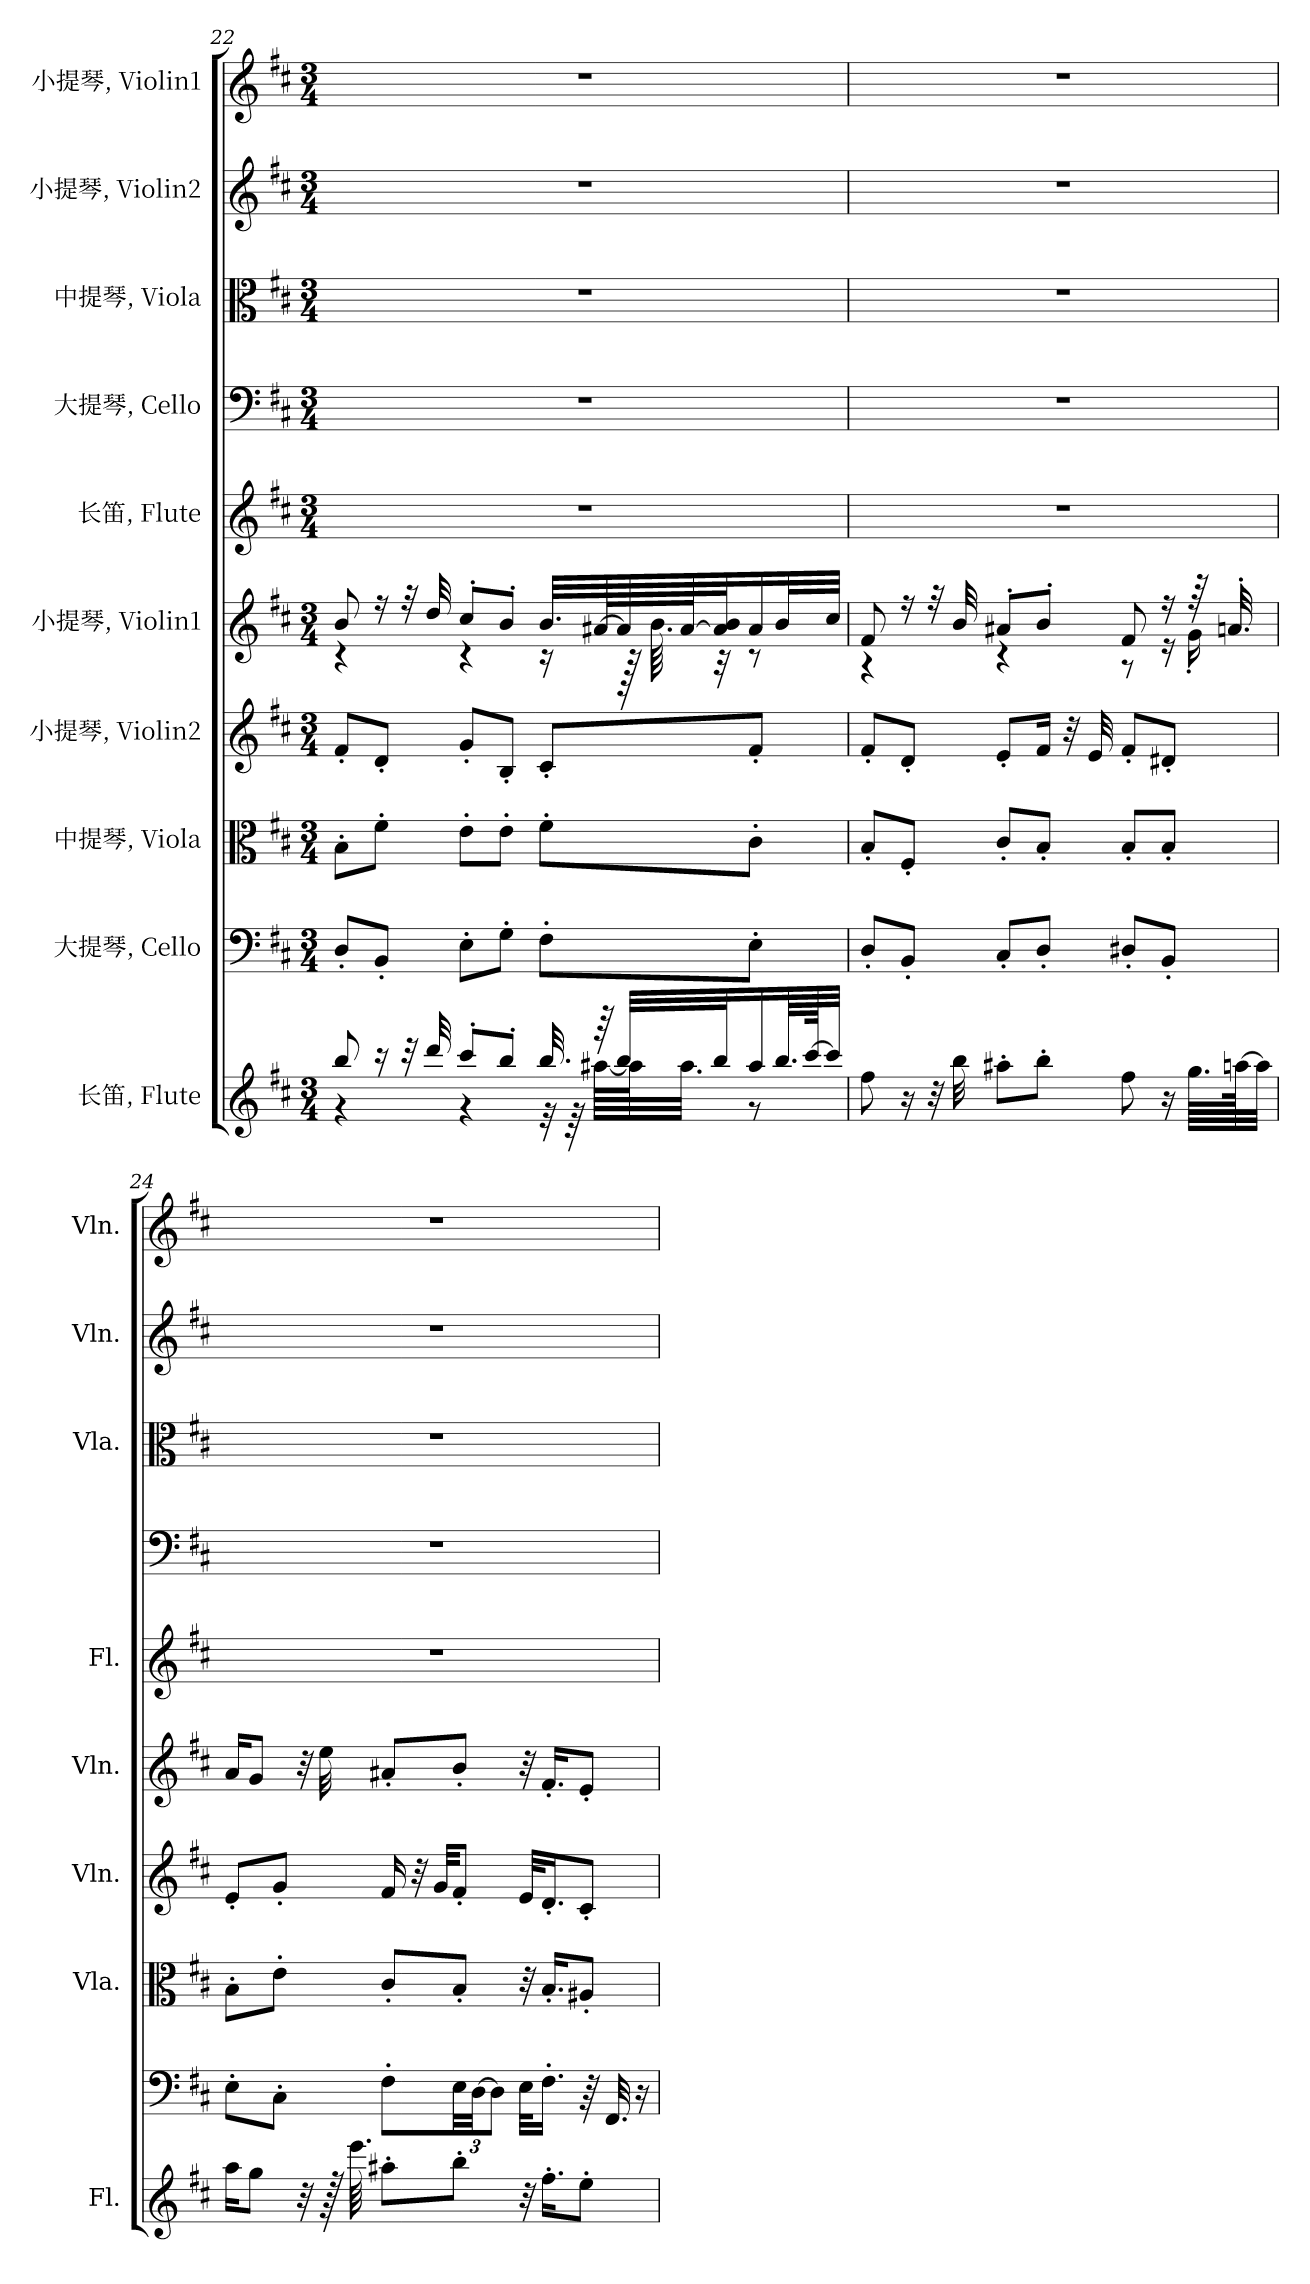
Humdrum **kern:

**kern	**kern	**kern	**kern	**kern	**kern	**kern	**kern	**kern	**kern
*part10	*part9	*part8	*part7	*part6	*part5	*part4	*part3	*part2	*part1
*staff10	*staff9	*staff8	*staff7	*staff6	*staff5	*staff4	*staff3	*staff2	*staff1
*I"长笛, Flute	*I"大提琴, Cello	*I"中提琴, Viola	*I"小提琴, Violin2	*I"小提琴, Violin1	*I"长笛, Flute	*I"大提琴, Cello	*I"中提琴, Viola	*I"小提琴, Violin2	*I"小提琴, Violin1
*I'Fl.	*	*I'Vla.	*I'Vln.	*I'Vln.	*I'Fl.	*	*I'Vla.	*I'Vln.	*I'Vln.
*clefG2	*clefF4	*clefC3	*clefG2	*clefG2	*clefG2	*clefF4	*clefC3	*clefG2	*clefG2
*k[f#c#]	*k[f#c#]	*k[f#c#]	*k[f#c#]	*k[f#c#]	*k[f#c#]	*k[f#c#]	*k[f#c#]	*k[f#c#]	*k[f#c#]
*M3/4	*M3/4	*M3/4	*M3/4	*M3/4	*M3/4	*M3/4	*M3/4	*M3/4	*M3/4
=22	=22	=22	=22	=22	=22	=22	=22	=22	=22
*^	*	*	*	*^	*	*	*	*	*
8bb/	4r	8D'/L	8B'\L	8f#'/L	8b/	4r	2.r	2.r	2.r	2.r	2.r
16r	.	8BB'/J	8f#'\J	8d'/J	16r	.	.	.	.	.	.
32r	.	.	.	.	32r	.	.	.	.	.	.
32ddd/	.	.	.	.	32dd/	.	.	.	.	.	.
8ccc#'/L	4r	8E'\L	8e'\L	8g'/L	8cc#'/L	4r	.	.	.	.	.
8bb'/J	.	8G'\J	8e'\J	8B'/J	8b'/J	.	.	.	.	.	.
32.bb/	32r	8F#'\L	8f#'\L	8c#'/L	32.b/LLL	16r	.	.	.	.	.
.	64r	.	.	.	.	.	.	.	.	.	.
64r	[64aa#X\LLLL	.	.	.	[64a#X/L	.	.	.	.	.	.
32bb/LLL	64aa#\J]	.	.	.	64a#/]	128r	.	.	.	.	.
.	.	.	.	.	.	64.b\	.	.	.	.	.
.	32.aa#\JJJ	.	.	.	[64a#/J	.	.	.	.	.	.
32bb/J	.	.	.	.	32a#/] 32b/J	32r	.	.	.	.	.
16aa#/	8r	8E'\J	8c#'\J	8f#'/J	16a#/	8r	.	.	.	.	.
64.bb/LL	.	.	.	.	32b/L	.	.	.	.	.	.
[128ccc#/JK	.	.	.	.	.	.	.	.	.	.	.
32ccc#/JJJ]	.	.	.	.	32cc#/JJJ	.	.	.	.	.	.
*v	*v	*	*	*	*	*	*	*	*	*	*
!!LO:PB:g=z
=23	=23	=23	=23	=23	=23	=23	=23	=23	=23	=23
8ff#\	8D'/L	8B'/L	8f#'/L	8f#/	4r	2.r	2.r	2.r	2.r	2.r
16r	8BB'/J	8F#'/J	8d'/J	16r	.	.	.	.	.	.
32r	.	.	.	32r	.	.	.	.	.	.
32bb\	.	.	.	32b/	.	.	.	.	.	.
8aa#X'\L	8C#'/L	8c#'/L	8e'/L	8a#X'/L	4r	.	.	.	.	.
8bb'\J	8D'/J	8B'/J	16f#/Jk	8b'/J	.	.	.	.	.	.
.	.	.	32r	.	.	.	.	.	.	.
.	.	.	32e/	.	.	.	.	.	.	.
8ff#\	8D#X'/L	8B'/L	8f#'/L	8f#/	8r	.	.	.	.	.
16r	8BB'/J	8B'/J	8d#X'/J	16r	16r	.	.	.	.	.
64.gg\LLLL	.	.	.	64r	16g'\	.	.	.	.	.
.	.	.	.	32.an'/	.	.	.	.	.	.
[128aan\JK	.	.	.	.	.	.	.	.	.	.
32aa\JJJ]	.	.	.	.	.	.	.	.	.	.
*	*	*	*	*v	*v	*	*	*	*	*
=24	=24	=24	=24	=24	=24	=24	=24	=24	=24
16aa\KL	8E'\L	8B'\L	8e'/L	16a/KL	2.r	2.r	2.r	2.r	2.r
8gg\J	.	.	.	8g/J	.	.	.	.	.
.	8C#'\J	8e'\J	8g'/J	.	.	.	.	.	.
32r	.	.	.	32r	.	.	.	.	.
128r	.	.	.	32ee\	.	.	.	.	.
64.eee\	.	.	.	.	.	.	.	.	.
8aa#X'\L	8F#'\L	8c#'/L	16f#/	8a#X'/L	.	.	.	.	.
.	.	.	32r	.	.	.	.	.	.
.	.	.	32g/KKL	.	.	.	.	.	.
*	*Xbrackettup	*	*	*	*	*	*	*	*
8bb'\J	48E\LL	8B'/J	8f#'/J	8b'/J	.	.	.	.	.
.	[48D\JJ	.	.	.	.	.	.	.	.
.	12D\J]	.	.	.	.	.	.	.	.
32r	32E\KLL	32r	32e/KLL	32r	.	.	.	.	.
16.ff#'\KL	16.F#'\JJ	16.B'/KL	16.d'/J	16.f#'/KL	.	.	.	.	.
8ee'\J	64r	8A#X'/J	8c#'/J	8e'/J	.	.	.	.	.
.	32.FF#/	.	.	.	.	.	.	.	.
.	16r	.	.	.	.	.	.	.	.
=	=	=	=	=	=	=	=	=	=
*-	*-	*-	*-	*-	*-	*-	*-	*-	*-
